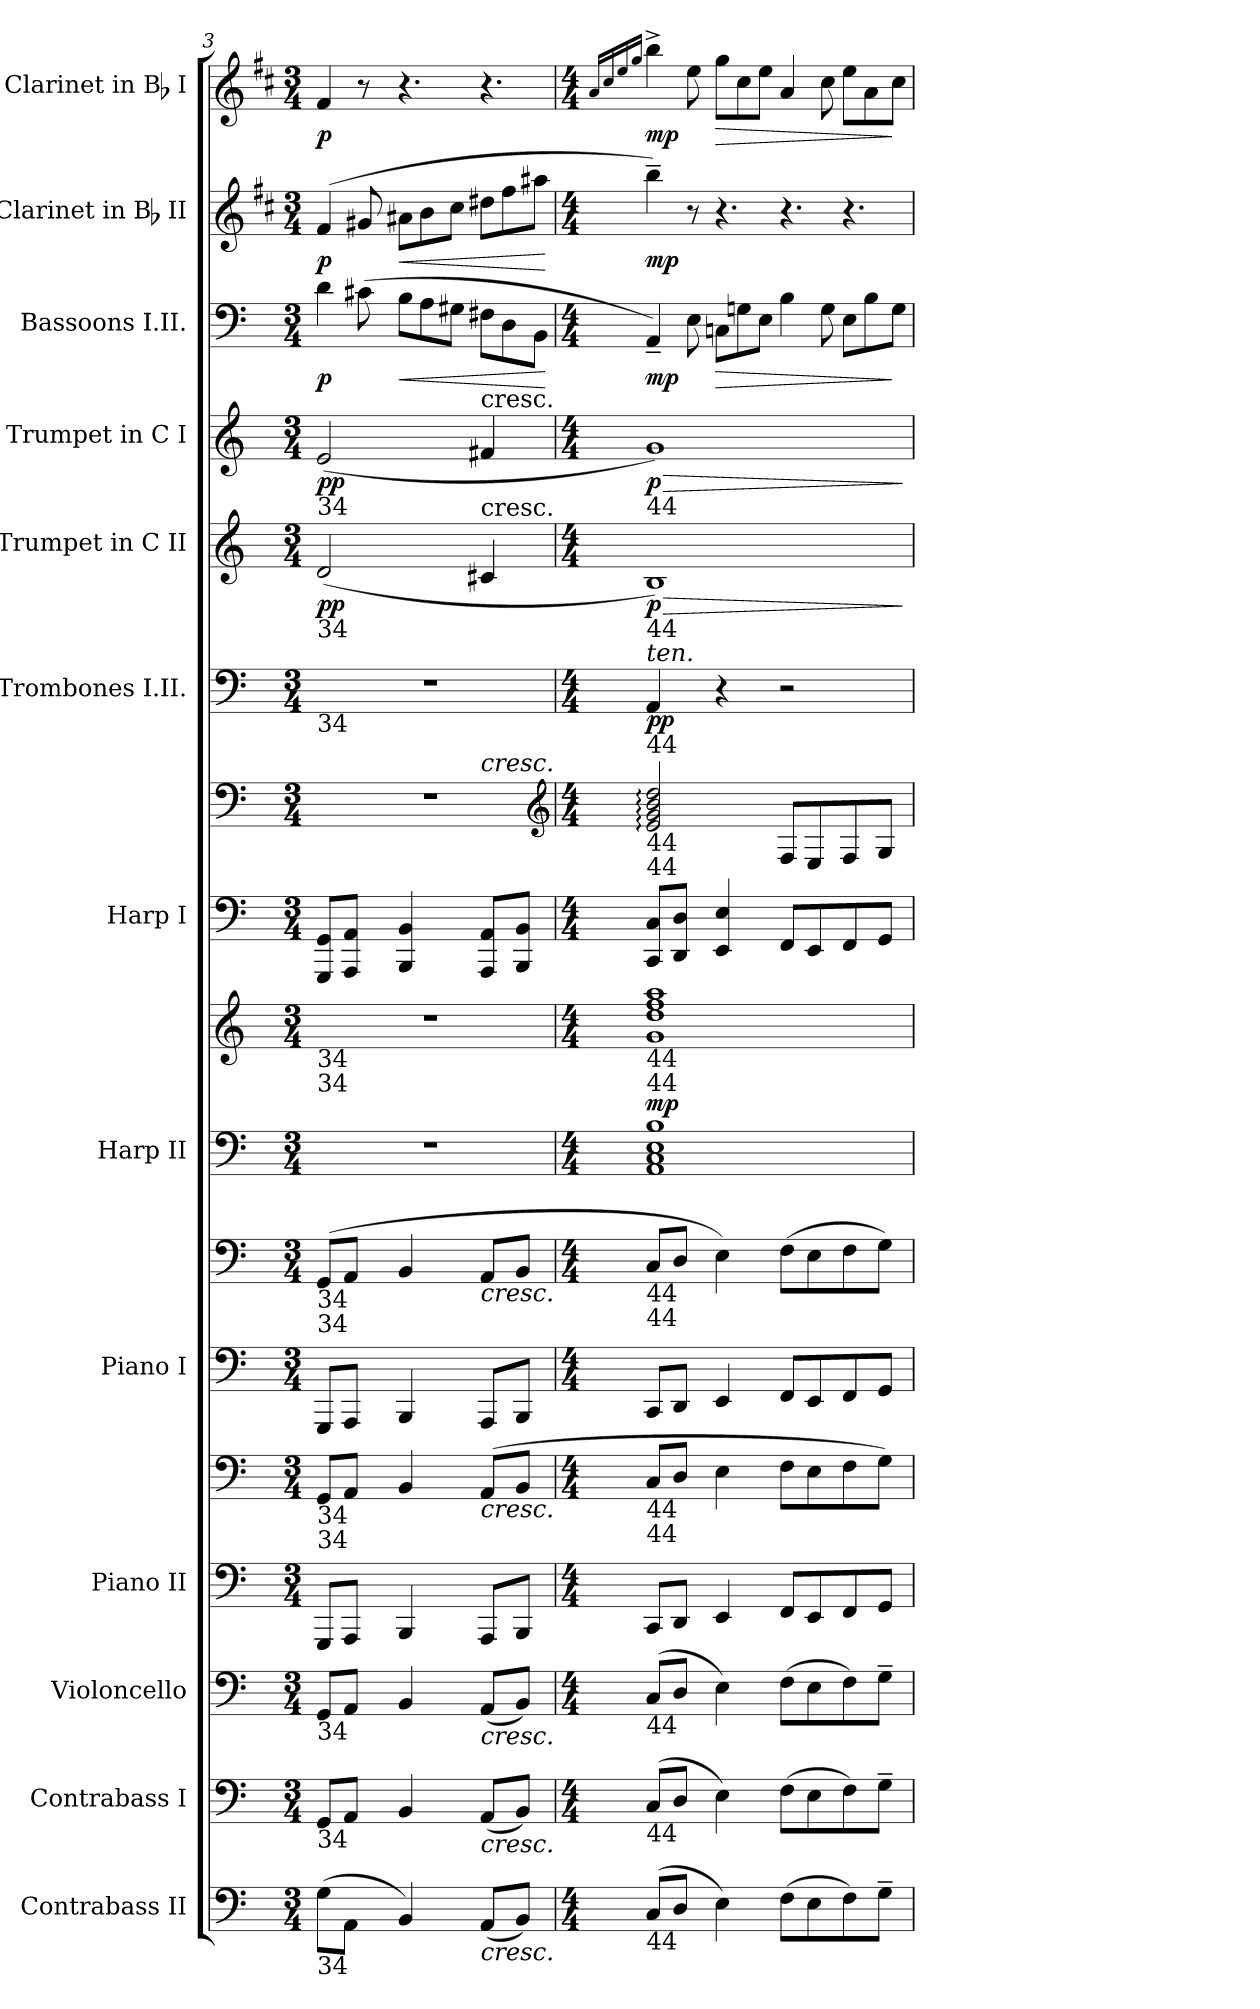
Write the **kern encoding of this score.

**kern	**kern	**kern	**kern	**kern	**kern	**kern	**kern	**kern	**dynam	**kern	**kern	**kern	**dynam	**kern	**dynam	**kern	**dynam	**kern	**dynam	**kern	**dynam	**kern	**dynam
*part13	*part12	*part11	*part10	*part10	*part9	*part9	*part8	*part8	*part8	*part7	*part7	*part6	*part6	*part5	*part5	*part4	*part4	*part3	*part3	*part2	*part2	*part1	*part1
*staff17	*staff16	*staff15	*staff14	*staff13	*staff12	*staff11	*staff10	*staff9	*staff9/10	*staff8	*staff7	*staff6	*staff6	*staff5	*staff5	*staff4	*staff4	*staff3	*staff3	*staff2	*staff2	*staff1	*staff1
*I"Contrabass II	*I"Contrabass I	*I"Violoncello	*I"Piano II	*	*I"Piano I	*	*I"Harp II	*	*	*I"Harp I	*	*I"Trombones I.II.	*	*I"Trumpet in C II	*	*I"Trumpet in C I	*	*I"Bassoons I.II.	*	*I"Clarinet in Bb II	*	*I"Clarinet in Bb I	*
*I'Cb.	*I'Cb.	*I'Vc.	*I'Pno.	*	*I'Pno.	*	*I'Hp.	*	*	*I'Hp.	*	*I'Tbn.	*	*	*	*	*	*I'Bsn.	*	*I'Cl.	*	*I'Cl.	*
*clefF4	*clefF4	*clefF4	*clefF4	*clefF4	*clefF4	*clefF4	*clefF4	*clefG2	*	*clefF4	*clefF4	*clefF4	*	*clefG2	*	*clefG2	*	*clefF4	*	*clefG2	*	*clefG2	*
*	*	*	*	*	*	*	*	*	*	*	*	*	*	*	*	*	*	*	*	*ITrd1c2	*	*ITrd1c2	*
*k[]	*k[]	*k[]	*k[]	*k[]	*k[]	*k[]	*k[]	*k[]	*	*k[]	*k[]	*k[]	*	*k[]	*	*k[]	*	*k[]	*	*k[]	*	*k[]	*
*C:	*C:	*C:	*C:	*C:	*C:	*C:	*C:	*C:	*	*C:	*C:	*C:	*	*C:	*	*C:	*	*C:	*	*C:	*	*C:	*
*M3/4	*M3/4	*M3/4	*M3/4	*M3/4	*M3/4	*M3/4	*M3/4	*M3/4	*	*M3/4	*M3/4	*M3/4	*	*M3/4	*	*M3/4	*	*M3/4	*	*M3/4	*	*M3/4	*
*	*	*	*	*	*	*	*	*	*	*	*	*	*	*	*	*	*	*Xtuplet	*	*Xtuplet	*	*Xtuplet	*
=3	=3	=3	=3	=3	=3	=3	=3	=3	=3	=3	=3	=3	=3	=3	=3	=3	=3	=3	=3	=3	=3	=3	=3
!	!	!	!	!	!	!	!	!	!	!	!	!	!	!	!	!LO:TX:b:t=34	!	!	!	!	!	!	!
!	!	!	!	!	!	!	!	!	!	!	!	!	!	!LO:TX:b:t=34	!	!	!	!	!	!	!	!	!
!	!	!	!	!	!	!	!	!	!	!	!	!LO:TX:b:t=34	!	!	!	!	!	!	!	!	!	!	!
!	!	!	!	!	!	!	!	!	!	!	!LO:TX:b:t=34	!	!	!	!	!	!	!	!	!	!	!	!
!	!	!	!	!	!	!	!	!	!	!	!LO:TX:b:t=34	!	!	!	!	!	!	!	!	!	!	!	!
!	!	!	!	!	!	!	!	!LO:TX:b:t=34	!	!	!	!	!	!	!	!	!	!	!	!	!	!	!
!	!	!	!	!	!	!	!	!LO:TX:b:t=34	!	!	!	!	!	!	!	!	!	!	!	!	!	!	!
!	!	!	!	!	!	!LO:TX:b:t=34	!	!	!	!	!	!	!	!	!	!	!	!	!	!	!	!	!
!	!	!	!	!	!	!LO:TX:b:t=34	!	!	!	!	!	!	!	!	!	!	!	!	!	!	!	!	!
!	!	!	!	!LO:TX:b:t=34	!	!	!	!	!	!	!	!	!	!	!	!	!	!	!	!	!	!	!
!	!	!	!	!LO:TX:b:t=34	!	!	!	!	!	!	!	!	!	!	!	!	!	!	!	!	!	!	!
!	!	!LO:TX:b:t=34	!	!	!	!	!	!	!	!	!	!	!	!	!	!	!	!	!	!	!	!	!
!	!LO:TX:b:t=34	!	!	!	!	!	!	!	!	!	!	!	!	!	!	!	!	!	!	!	!	!	!
!LO:TX:b:t=34	!	!	!	!	!	!	!	!	!	!	!	!	!	!	!	!	!	!	!	!	!	!	!
*	*	*	*	*	*	*	*	*	*	*	*^	*	*	*	*	*	*	*	*	*	*	*	*
(8GL	8GGL	8GGL	8GGGL	8GGL	8GGGL	(8GGL	4%3r	4%3r	.	8GGG 8GGL	4%3r	2ryy	4%3r	.	(2d	pp	(2e	pp	6d	p	(6e	p	6e	p
8AAJ	8AAJ	8AAJ	8AAAJ	8AAJ	8AAAJ	8AAJ	.	.	.	8AAA 8AAJ	.	.	.	.	.	.	.	.	.	.	.	.	.	.
.	.	.	.	.	.	.	.	.	.	.	.	.	.	.	.	.	.	.	(12c#X	.	12f#X	.	12r	.
!	!	!	!	!	!	!	!	!	!	!	!	!	!	!	!	!	!	!	!	!LO:HP:b	!	!LO:HP:b	!	!
4BB)	4BB	4BB	4BBB	4BB	4BBB	4BB	.	.	.	4BBB 4BB	.	.	.	.	.	.	.	.	12BL	<	12g#XL	<	6.r	.
.	.	.	.	.	.	.	.	.	.	.	.	.	.	.	.	.	.	.	12A	.	12a	.	.	.
.	.	.	.	.	.	.	.	.	.	.	.	.	.	.	.	.	.	.	12G#XJ	.	12bJ	.	.	.
!	!	!	!	!	!	!	!	!	!	!	!	!	!	!	!	!	!LO:TX:t=cresc.	!	!	!	!	!	!	!
!	!	!	!	!	!	!	!	!	!	!	!	!	!	!	!LO:TX:t=cresc.	!	!	!	!	!	!	!	!	!
!	!	!	!	!	!	!	!	!	!	!	!	!LO:TX:a:i:t=cresc.	!	!	!	!	!	!	!	!	!	!	!	!
!	!	!	!	!	!	!LO:TX:b:i:t=cresc.	!	!	!	!	!	!	!	!	!	!	!	!	!	!	!	!	!	!
!	!	!	!	!LO:TX:b:i:t=cresc.	!	!	!	!	!	!	!	!	!	!	!	!	!	!	!	!	!	!	!	!
!	!	!LO:TX:b:i:t=cresc.	!	!	!	!	!	!	!	!	!	!	!	!	!	!	!	!	!	!	!	!	!	!
!	!LO:TX:b:i:t=cresc.	!	!	!	!	!	!	!	!	!	!	!	!	!	!	!	!	!	!	!	!	!	!	!
!LO:TX:b:i:t=cresc.	!	!	!	!	!	!	!	!	!	!	!	!	!	!	!	!	!	!	!	!	!	!	!	!
(8AAL	(8AAL	(8AAL	8AAAL	(8AAL	8AAAL	8AAL	.	.	.	8AAA 8AAL	.	4ryy	.	.	4c#X	.	4f#X	.	12F#XL	.	12cc#XL	.	6.r	.
.	.	.	.	.	.	.	.	.	.	.	.	.	.	.	.	.	.	.	12D	.	12ee	.	.	.
8BBJ)	8BBJ)	8BBJ)	8BBBJ	8BBJ	8BBBJ	8BBJ	.	.	.	8BBB 8BBJ	.	.	.	.	.	.	.	.	.	.	.	.	.	.
.	.	.	.	.	.	.	.	.	.	.	.	.	.	.	.	.	.	.	12BBJ	.	12gg#XJ	.	.	.
*	*	*	*	*	*	*	*	*	*	*	*clefG2	*	*	*	*	*	*	*	*	*	*	*	*	*
.	.	.	.	.	.	.	.	.	.	.	.	.	.	.	.	.	.	.	.	[	.	[	.	.
*	*	*	*	*	*	*	*	*	*	*	*v	*v	*	*	*	*	*	*	*	*	*	*	*	*
=4	=4	=4	=4	=4	=4	=4	=4	=4	=4	=4	=4	=4	=4	=4	=4	=4	=4	=4	=4	=4	=4	=4	=4
*M4/4	*M4/4	*M4/4	*M4/4	*M4/4	*M4/4	*M4/4	*M4/4	*M4/4	*	*M4/4	*M4/4	*M4/4	*	*M4/4	*	*M4/4	*	*M4/4	*	*M4/4	*	*M4/4	*
.	.	.	.	.	.	.	.	.	.	.	.	.	.	.	.	.	.	.	.	.	.	16qqg/LL	.
.	.	.	.	.	.	.	.	.	.	.	.	.	.	.	.	.	.	.	.	.	.	16qqb/	.
.	.	.	.	.	.	.	.	.	.	.	.	.	.	.	.	.	.	.	.	.	.	16qqdd/	.
.	.	.	.	.	.	.	.	.	.	.	.	.	.	.	.	.	.	.	.	.	.	16qqff/JJ	.
!	!	!	!	!	!	!	!	!	!	!	!	!	!	!	!	!LO:TX:b:t=44	!	!	!	!	!	!	!
!	!	!	!	!	!	!	!	!	!	!	!	!	!	!LO:TX:b:t=44	!	!	!	!	!	!	!	!	!
!	!	!	!	!	!	!	!	!	!	!	!	!LO:TX:a:i:t=ten.	!	!	!	!	!	!	!	!	!	!	!
!	!	!	!	!	!	!	!	!	!	!	!	!LO:TX:b:t=44	!	!	!	!	!	!	!	!	!	!	!
!	!	!	!	!	!	!	!	!	!	!	!LO:TX:b:t=44	!	!	!	!	!	!	!	!	!	!	!	!
!	!	!	!	!	!	!	!	!	!	!	!LO:TX:b:t=44	!	!	!	!	!	!	!	!	!	!	!	!
!	!	!	!	!	!	!	!	!LO:TX:b:t=44	!	!	!	!	!	!	!	!	!	!	!	!	!	!	!
!	!	!	!	!	!	!	!	!LO:TX:b:t=44	!	!	!	!	!	!	!	!	!	!	!	!	!	!	!
!	!	!	!	!	!	!LO:TX:b:t=44	!	!	!	!	!	!	!	!	!	!	!	!	!	!	!	!	!
!	!	!	!	!	!	!LO:TX:b:t=44	!	!	!	!	!	!	!	!	!	!	!	!	!	!	!	!	!
!	!	!	!	!LO:TX:b:t=44	!	!	!	!	!	!	!	!	!	!	!	!	!	!	!	!	!	!	!
!	!	!	!	!LO:TX:b:t=44	!	!	!	!	!	!	!	!	!	!	!	!	!	!	!	!	!	!	!
!	!	!LO:TX:b:t=44	!	!	!	!	!	!	!	!	!	!	!	!	!	!	!	!	!	!	!	!	!
!	!LO:TX:b:t=44	!	!	!	!	!	!	!	!	!	!	!	!	!	!	!	!	!	!	!	!	!	!
!LO:TX:b:t=44	!	!	!	!	!	!	!	!	!	!	!	!	!	!	!	!	!	!	!	!	!	!	!
!	!	!	!	!	!	!	!	!	!	!	!	!	!	!	!LO:HP:b	!	!LO:HP:b	!	!	!	!	!	!
(8CL	(8CL	(8CL	8CCL	8CL	8CCL	8CL	1AA 1C 1E 1B	1g 1dd 1ff 1aa	mp	8CC 8CL	2e: 2g: 2b: 2dd:	4AA	pp	1B)	> p	1g)	> p	6AA~)	mp	6aa~)	mp	6aa^	mp
8DJ	8DJ	8DJ	8DDJ	8DJ	8DDJ	8DJ	.	.	.	8DD 8DJ	.	.	.	.	.	.	.	.	.	.	.	.	.
.	.	.	.	.	.	.	.	.	.	.	.	.	.	.	.	.	.	12E	.	12r	.	12dd	.
!	!	!	!	!	!	!	!	!	!	!	!	!	!	!	!	!	!	!	!LO:HP:b	!	!	!	!LO:HP:b
4E)	4E)	4E)	4EE	4E	4EE	4E)	.	.	.	4EE 4E	.	4r	.	.	.	.	.	12CnL	>	6.r	.	12ffL	>
.	.	.	.	.	.	.	.	.	.	.	.	.	.	.	.	.	.	12Gn	.	.	.	12b	.
.	.	.	.	.	.	.	.	.	.	.	.	.	.	.	.	.	.	12EJ	.	.	.	12ddJ	.
(8FL	(8FL	(8FL	8FFL	8FL	8FFL	(8FL	.	.	.	8FFL	8FL	2r	.	.	.	.	.	6B	.	6.r	.	6g	.
8E	8E	8E	8EE	8E	8EE	8E	.	.	.	8EE	8E	.	.	.	.	.	.	.	.	.	.	.	.
.	.	.	.	.	.	.	.	.	.	.	.	.	.	.	.	.	.	12G	.	.	.	12b	.
8F)	8F)	8F)	8FF	8F	8FF	8F	.	.	.	8FF	8F	.	.	.	.	.	.	12EL	.	6.r	.	12ddL	.
.	.	.	.	.	.	.	.	.	.	.	.	.	.	.	.	.	.	12B	.	.	.	12g	.
8G~J	8G~J	8G~J	8GGJ	8GJ)	8GGJ	8GJ)	.	.	.	8GGJ	8GJ	.	.	.	.	.	.	.	.	.	.	.	.
.	.	.	.	.	.	.	.	.	.	.	.	.	.	.	.	.	.	12GJ	]	.	.	12bJ	]
.	.	.	.	.	.	.	.	.	.	.	.	.	.	.	]	.	]	.	.	.	.	.	.
=	=	=	=	=	=	=	=	=	=	=	=	=	=	=	=	=	=	=	=	=	=	=	=
*-	*-	*-	*-	*-	*-	*-	*-	*-	*-	*-	*-	*-	*-	*-	*-	*-	*-	*-	*-	*-	*-	*-	*-
